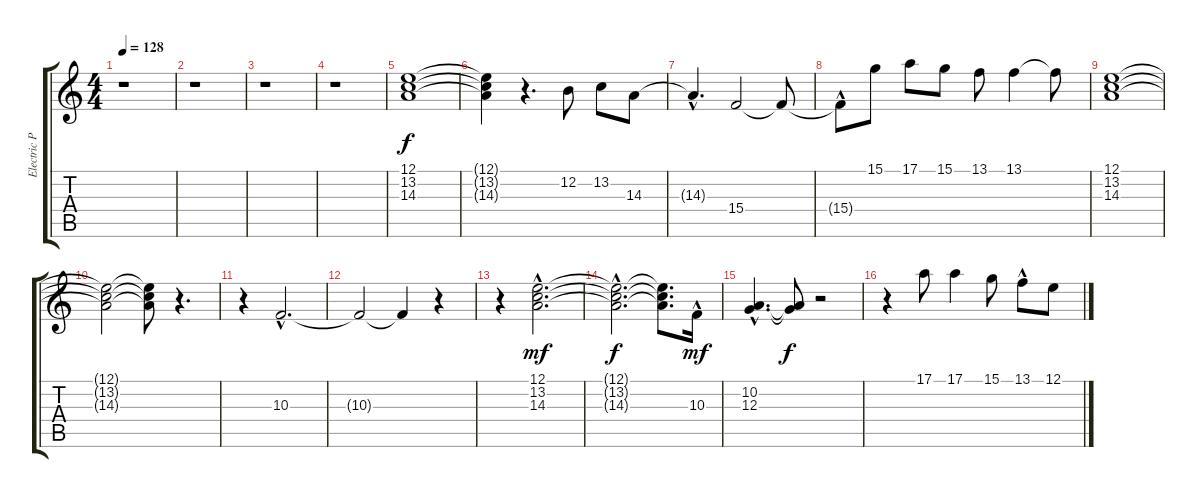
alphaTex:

\track ("Electric Piano             " "Electric P") {instrument electricpiano1}
\staff {score tabs}
\tuning (E4 B3 G3 D3 A2 E2) {hide}
\ts (4 4)
\tempo 128
\clef g2
\ks c
r.1{dy f instrument electricpiano1} |
r.1 |
r.1 |
r.1 |
(12.1 13.2 14.3).1 |
(12.1{t} 13.2{t} 14.3{t}).4 r.4{d} 12.2.8 13.2.8 14.3.8 |
14.3{hac t}.4{d} 15.4.2 15.4{t}.8 |
15.4{hac t}.8 15.1.8 17.1.8 15.1.8 13.1.8 13.1.4 13.1{t}.8 |
(12.1 13.2 14.3).1 |
(12.1{t} 13.2{t} 14.3{t}).2 (12.1{t} 13.2{t} 14.3{t}).8 r.4{d} |
r.4 10.3{hac}.2{d} |
10.3{t}.2 10.3{t}.4 r.4 |
r.4 (12.1{hac} 13.2{hac} 14.3{hac}).2{d dy mf} |
(12.1{hac t} 13.2{hac t} 14.3{hac t}).2{d dy f} (12.1{t} 13.2{t} 14.3{t}).8{d} 10.3{hac}.16{dy mf} |
(10.2{hac} 12.3{hac}).4{d} (10.2{t} 12.3{t}).8{dy f} r.2 |
r.4 17.1.8 17.1.4 15.1.8 13.1{hac}.8 12.1.8
